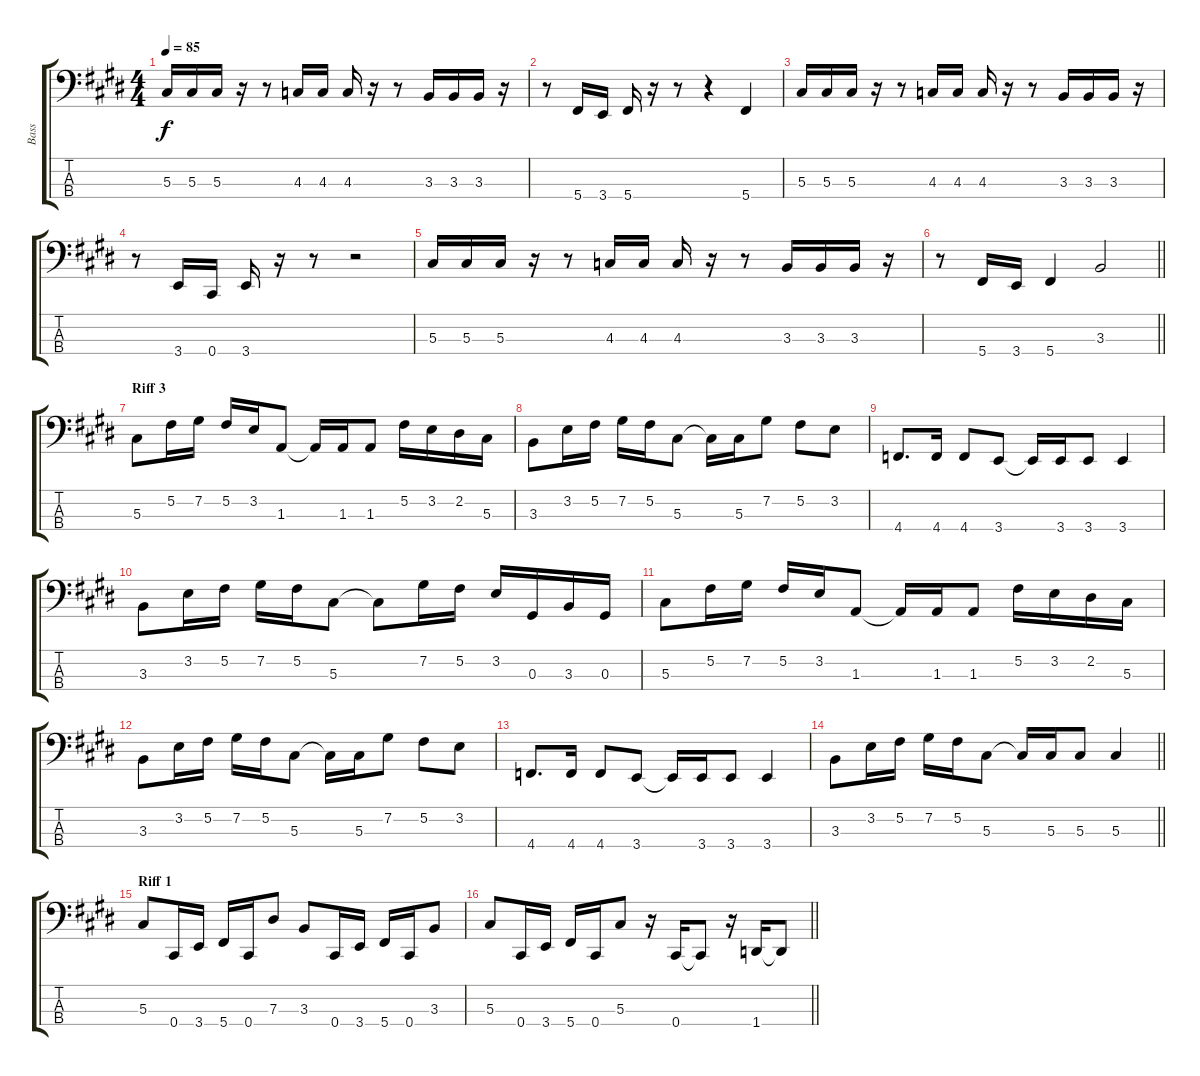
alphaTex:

\track ("Bass" "Bass") {instrument electricbassfinger}
\staff {score tabs}
\tuning (Gb2 Db2 Ab1 Db1) {hide}
\ts (4 4)
\tempo 85
\clef f4
\ks e
5.3.16{dy f} 5.3.16 5.3.16 r.16 r.8 4.3.16 4.3.16 4.3.16 r.16 r.8 3.3.16 3.3.16 3.3.16 r.16 |
r.8 5.4.16 3.4.16 5.4.16 r.16 r.8 r.4 5.4.4 |
5.3.16 5.3.16 5.3.16 r.16 r.8 4.3.16 4.3.16 4.3.16 r.16 r.8 3.3.16 3.3.16 3.3.16 r.16 |
r.8 3.4.16 0.4.16 3.4.16 r.16 r.8 r.2 |
5.3.16 5.3.16 5.3.16 r.16 r.8 4.3.16 4.3.16 4.3.16 r.16 r.8 3.3.16 3.3.16 3.3.16 r.16 |
\barLineRight lightlight
r.8 5.4.16 3.4.16 5.4.4 3.3.2 |
\section ("" "Riff 3")
5.3.8 5.2.16 7.2.16 5.2.16 3.2.16 1.3.8 1.3{t}.16 1.3.16 1.3.8 5.2.16 3.2.16 2.2.16 5.3.16 |
3.3.8 3.2.16 5.2.16 7.2.16 5.2.16 5.3.8 5.3{t}.16 5.3.16 7.2.8 5.2.8 3.2.8 |
4.4.8{d} 4.4.16 4.4.8 3.4.8 3.4{t}.16 3.4.16 3.4.8 3.4.4 |
3.3.8 3.2.16 5.2.16 7.2.16 5.2.16 5.3.8 5.3{t}.8 7.2.16 5.2.16 3.2.16 0.3.16 3.3.16 0.3.16 |
5.3.8 5.2.16 7.2.16 5.2.16 3.2.16 1.3.8 1.3{t}.16 1.3.16 1.3.8 5.2.16 3.2.16 2.2.16 5.3.16 |
3.3.8 3.2.16 5.2.16 7.2.16 5.2.16 5.3.8 5.3{t}.16 5.3.16 7.2.8 5.2.8 3.2.8 |
4.4.8{d} 4.4.16 4.4.8 3.4.8 3.4{t}.16 3.4.16 3.4.8 3.4.4 |
\barLineRight lightlight
3.3.8 3.2.16 5.2.16 7.2.16 5.2.16 5.3.8 5.3{t}.16 5.3.16 5.3.8 5.3.4 |
\section ("" "Riff 1")
5.3.8 0.4.16 3.4.16 5.4.16 0.4.16 7.3.8 3.3.8 0.4.16 3.4.16 5.4.16 0.4.16 3.3.8 |
\barLineRight lightlight
5.3.8 0.4.16 3.4.16 5.4.16 0.4.16 5.3.8 r.16 0.4.16 0.4{t}.8 r.16 1.4.16 1.4{t}.8
